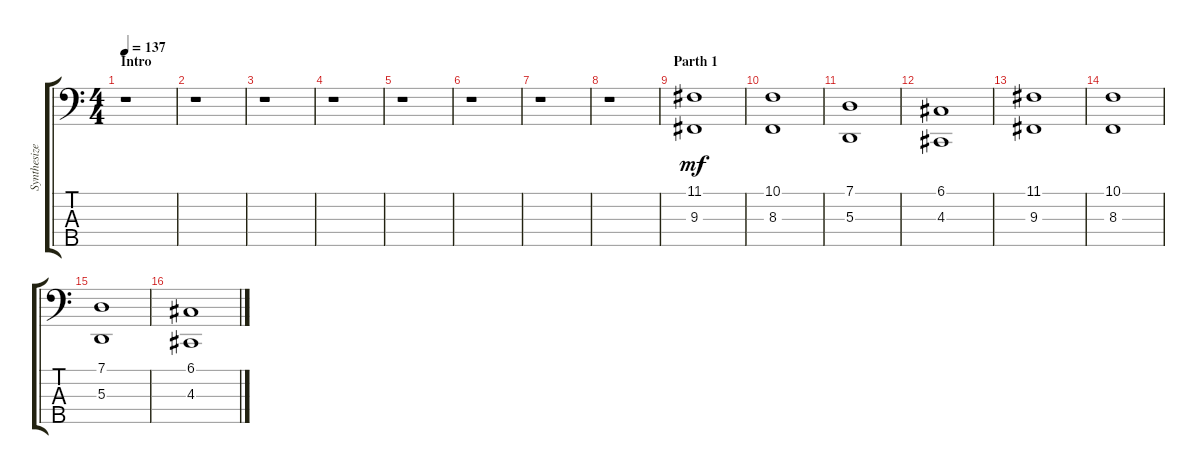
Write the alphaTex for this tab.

\track ("Synthesizer" "Synthesize") {instrument pad2warm}
\staff {score tabs}
\tuning (G2 D2 A1 E1 B0) {hide}
\ts (4 4)
\section ("" "Intro")
\tempo 137
\clef f4
\ks c
r.1{dy mf instrument pad2warm} |
r.1 |
r.1 |
r.1 |
r.1 |
r.1 |
r.1 |
r.1 |
\section ("" "Parth 1")
(11.1 9.3).1 |
(10.1 8.3).1 |
(7.1 5.3).1 |
(6.1 4.3).1 |
(11.1 9.3).1 |
(10.1 8.3).1 |
(7.1 5.3).1 |
(6.1 4.3).1
